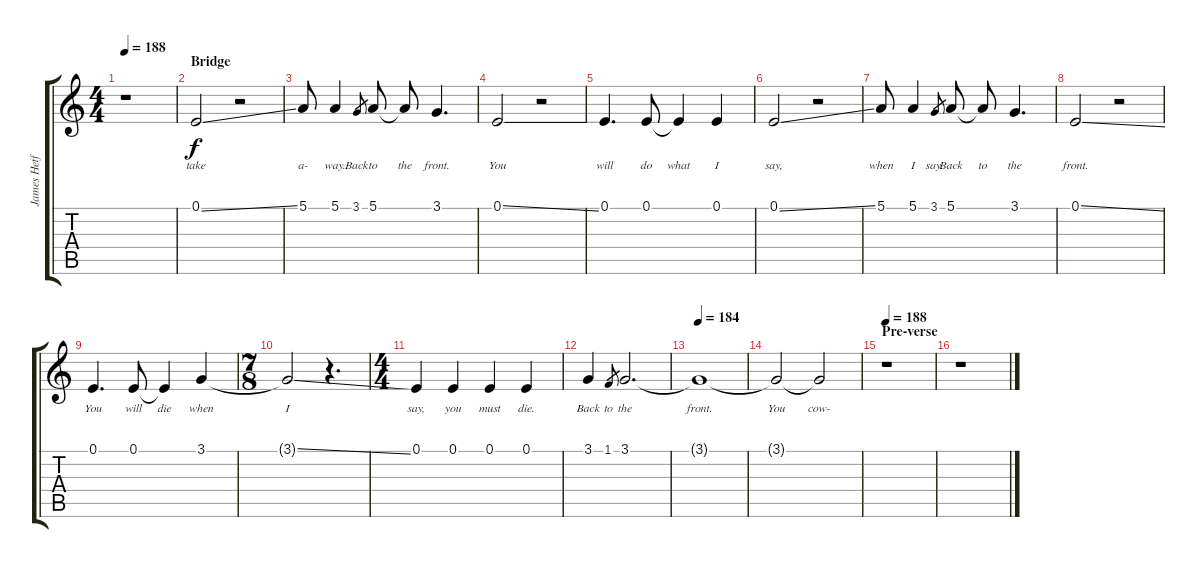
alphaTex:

\track ("James Hetfield (Vocals)" "James Hetf") {instrument baritonesax}
\staff {score tabs}
\tuning (E4 B3 G3 D3 A2 E2) {hide}
\ts (4 4)
\tempo 188
\clef g2
\ks c
r.1{dy f} |
\section ("" "Bridge")
0.1{ss}.2{lyrics (0 "take") lyrics (1 "") lyrics (2 "") lyrics (3 "") lyrics (4 "")} r.2 |
5.1.8{lyrics (0 "a-") lyrics (1 "") lyrics (2 "") lyrics (3 "") lyrics (4 "")} 5.1.4{lyrics (0 "way.") lyrics (1 "") lyrics (2 "") lyrics (3 "") lyrics (4 "")} 3.1.8{lyrics (0 "Back") lyrics (1 "") lyrics (2 "") lyrics (3 "") lyrics (4 "") gr} 5.1.8{lyrics (0 "to") lyrics (1 "") lyrics (2 "") lyrics (3 "") lyrics (4 "")} 5.1{t}.8{lyrics (0 "the") lyrics (1 "") lyrics (2 "") lyrics (3 "") lyrics (4 "")} 3.1.4{d lyrics (0 "front.") lyrics (1 "") lyrics (2 "") lyrics (3 "") lyrics (4 "")} |
0.1{ss}.2{lyrics (0 "You") lyrics (1 "") lyrics (2 "") lyrics (3 "") lyrics (4 "")} r.2 |
0.1.4{d lyrics (0 "will") lyrics (1 "") lyrics (2 "") lyrics (3 "") lyrics (4 "")} 0.1.8{lyrics (0 "do") lyrics (1 "") lyrics (2 "") lyrics (3 "") lyrics (4 "")} 0.1{t}.4{lyrics (0 "what") lyrics (1 "") lyrics (2 "") lyrics (3 "") lyrics (4 "")} 0.1.4{lyrics (0 "I") lyrics (1 "") lyrics (2 "") lyrics (3 "") lyrics (4 "")} |
0.1{ss}.2{lyrics (0 "say,") lyrics (1 "") lyrics (2 "") lyrics (3 "") lyrics (4 "")} r.2 |
5.1.8{lyrics (0 "when") lyrics (1 "") lyrics (2 "") lyrics (3 "") lyrics (4 "")} 5.1.4{lyrics (0 "I") lyrics (1 "") lyrics (2 "") lyrics (3 "") lyrics (4 "")} 3.1.8{lyrics (0 "say.") lyrics (1 "") lyrics (2 "") lyrics (3 "") lyrics (4 "") gr} 5.1.8{lyrics (0 "Back") lyrics (1 "") lyrics (2 "") lyrics (3 "") lyrics (4 "")} 5.1{t}.8{lyrics (0 "to") lyrics (1 "") lyrics (2 "") lyrics (3 "") lyrics (4 "")} 3.1.4{d lyrics (0 "the") lyrics (1 "") lyrics (2 "") lyrics (3 "") lyrics (4 "")} |
0.1{ss}.2{lyrics (0 "front.") lyrics (1 "") lyrics (2 "") lyrics (3 "") lyrics (4 "")} r.2 |
0.1.4{d lyrics (0 "You") lyrics (1 "") lyrics (2 "") lyrics (3 "") lyrics (4 "")} 0.1.8{lyrics (0 "will") lyrics (1 "") lyrics (2 "") lyrics (3 "") lyrics (4 "")} 0.1{t}.4{lyrics (0 "die") lyrics (1 "") lyrics (2 "") lyrics (3 "") lyrics (4 "")} 3.1.4{lyrics (0 "when") lyrics (1 "") lyrics (2 "") lyrics (3 "") lyrics (4 "")} |
\ts (7 8)
3.1{ss t}.2{lyrics (0 "I") lyrics (1 "") lyrics (2 "") lyrics (3 "") lyrics (4 "")} r.4{d} |
\ts (4 4)
0.1.4{lyrics (0 "say,") lyrics (1 "") lyrics (2 "") lyrics (3 "") lyrics (4 "")} 0.1.4{lyrics (0 "you") lyrics (1 "") lyrics (2 "") lyrics (3 "") lyrics (4 "")} 0.1.4{lyrics (0 "must") lyrics (1 "") lyrics (2 "") lyrics (3 "") lyrics (4 "")} 0.1.4{lyrics (0 "die.") lyrics (1 "") lyrics (2 "") lyrics (3 "") lyrics (4 "")} |
3.1.4{lyrics (0 "Back") lyrics (1 "") lyrics (2 "") lyrics (3 "") lyrics (4 "")} 1.1.8{lyrics (0 "to") lyrics (1 "") lyrics (2 "") lyrics (3 "") lyrics (4 "") gr} 3.1.2{d lyrics (0 "the") lyrics (1 "") lyrics (2 "") lyrics (3 "") lyrics (4 "")} |
\tempo 184
3.1{t}.1{lyrics (0 "front.") lyrics (1 "") lyrics (2 "") lyrics (3 "") lyrics (4 "")} |
3.1{t}.2{lyrics (0 "You") lyrics (1 "") lyrics (2 "") lyrics (3 "") lyrics (4 "")} 3.1{t}.2{lyrics (0 "cow-") lyrics (1 "") lyrics (2 "") lyrics (3 "") lyrics (4 "")} |
\section ("" "Pre-verse")
\tempo 188
r.1 |
r.1
